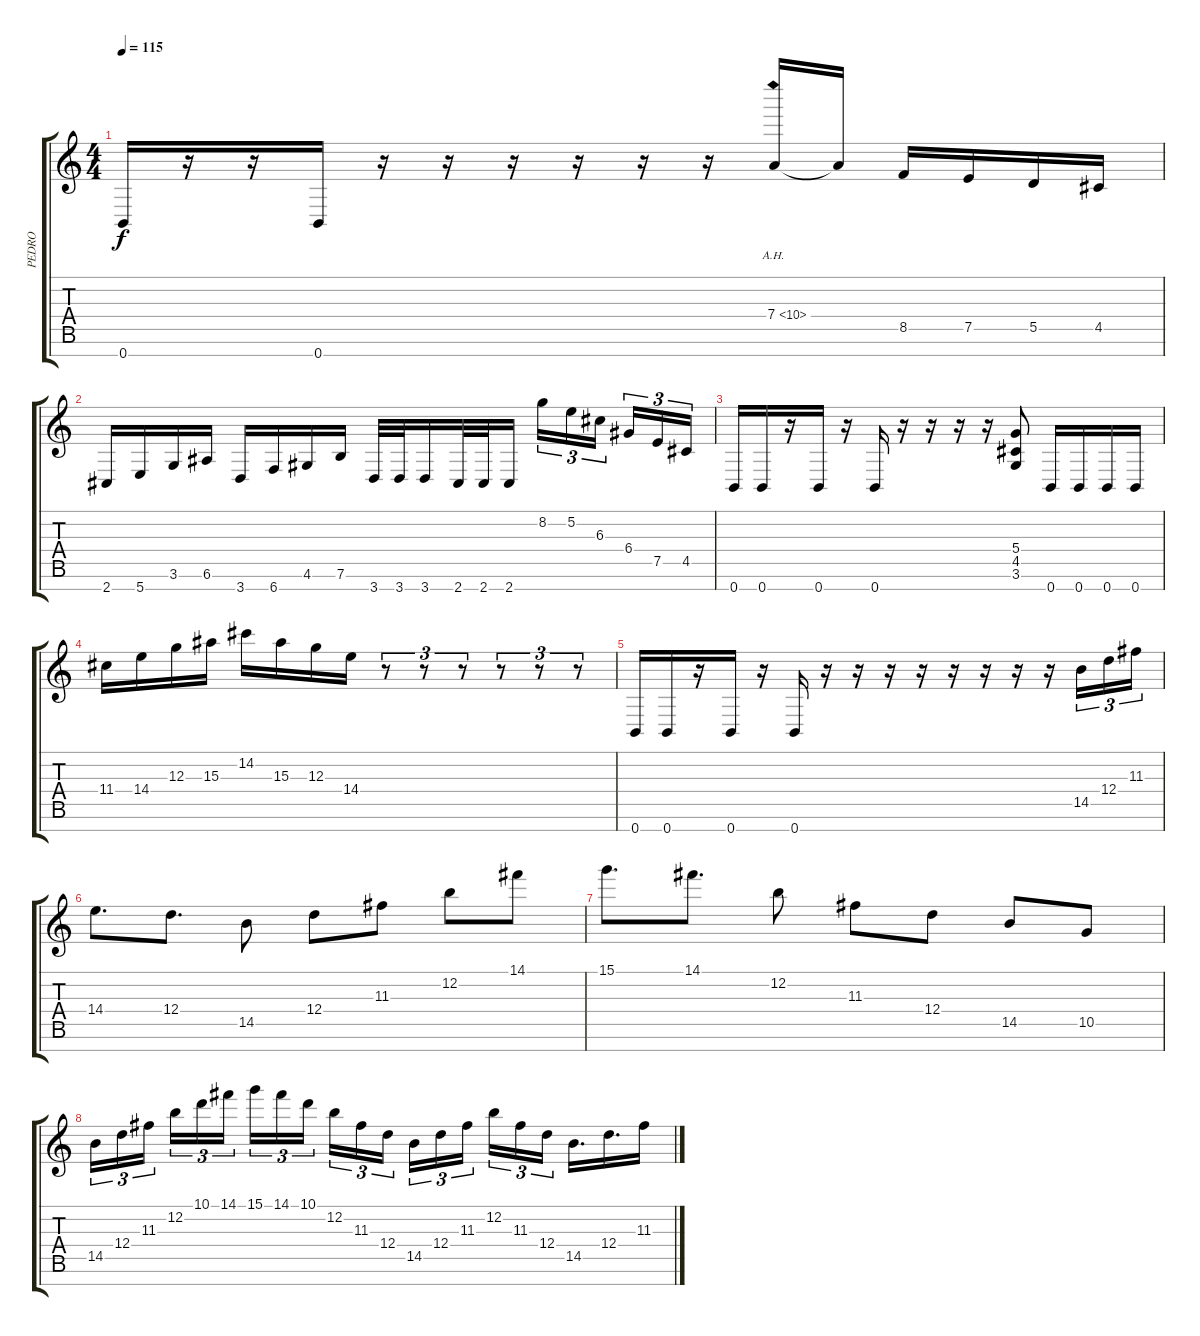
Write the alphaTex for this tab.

\track ("PEDRO" "PEDRO") {instrument distortionguitar}
\staff {score tabs}
\tuning (E4 B3 G3 D3 A2 E2 B1) {hide}
\ts (4 4)
\tempo 115
\clef g2
\ks c
0.7.16{dy f} r.16 r.16 0.7.16 r.16 r.16 r.16 r.16 r.16 r.16 7.4{ah 3}.16 7.4{t}.16 8.5.16 7.5.16 5.5.16 4.5.16 |
2.7.16 5.7.16 3.6.16 6.6.16 3.7.16 6.7.16 4.6.16 7.6.16 3.7.32 3.7.32 3.7.16 2.7.32 2.7.32 2.7.16 8.2.16{tu (3 2)} 5.2.16{tu (3 2)} 6.3.16{tu (3 2) beam splitsecondary} 6.4.16{tu (3 2)} 7.5.16{tu (3 2)} 4.5.16{tu (3 2)} |
0.7.16 0.7.16 r.16 0.7.16 r.16 0.7.16 r.16 r.16 r.16 r.16 (5.4 4.5 3.6).8 0.7.16 0.7.16 0.7.16 0.7.16 |
11.4.16 14.4.16 12.3.16 15.3.16 14.2.16 15.3.16 12.3.16 14.4.16 r.8{tu (3 2)} r.8{tu (3 2)} r.8{tu (3 2)} r.8{tu (3 2)} r.8{tu (3 2)} r.8{tu (3 2)} |
0.7.16 0.7.16 r.16 0.7.16 r.16 0.7.16 r.16 r.16 r.16 r.16 r.16 r.16 r.16 r.16 14.5.16{tu (3 2)} 12.4.16{tu (3 2)} 11.3.16{tu (3 2)} |
14.4.8{d} 12.4.8{d} 14.5.8 12.4.8 11.3.8 12.2.8 14.1.8 |
15.1.8{d} 14.1.8{d} 12.2.8 11.3.8 12.4.8 14.5.8 10.5.8 |
14.5.16{tu (3 2)} 12.4.16{tu (3 2)} 11.3.16{tu (3 2) beam splitsecondary} 12.2.16{tu (3 2)} 10.1.16{tu (3 2)} 14.1.16{tu (3 2)} 15.1.16{tu (3 2)} 14.1.16{tu (3 2)} 10.1.16{tu (3 2) beam splitsecondary} 12.2.16{tu (3 2)} 11.3.16{tu (3 2)} 12.4.16{tu (3 2)} 14.5.16{tu (3 2)} 12.4.16{tu (3 2)} 11.3.16{tu (3 2) beam splitsecondary} 12.2.16{tu (3 2)} 11.3.16{tu (3 2)} 12.4.16{tu (3 2)} 14.5.16{d} 12.4.16{d} 11.3.16
